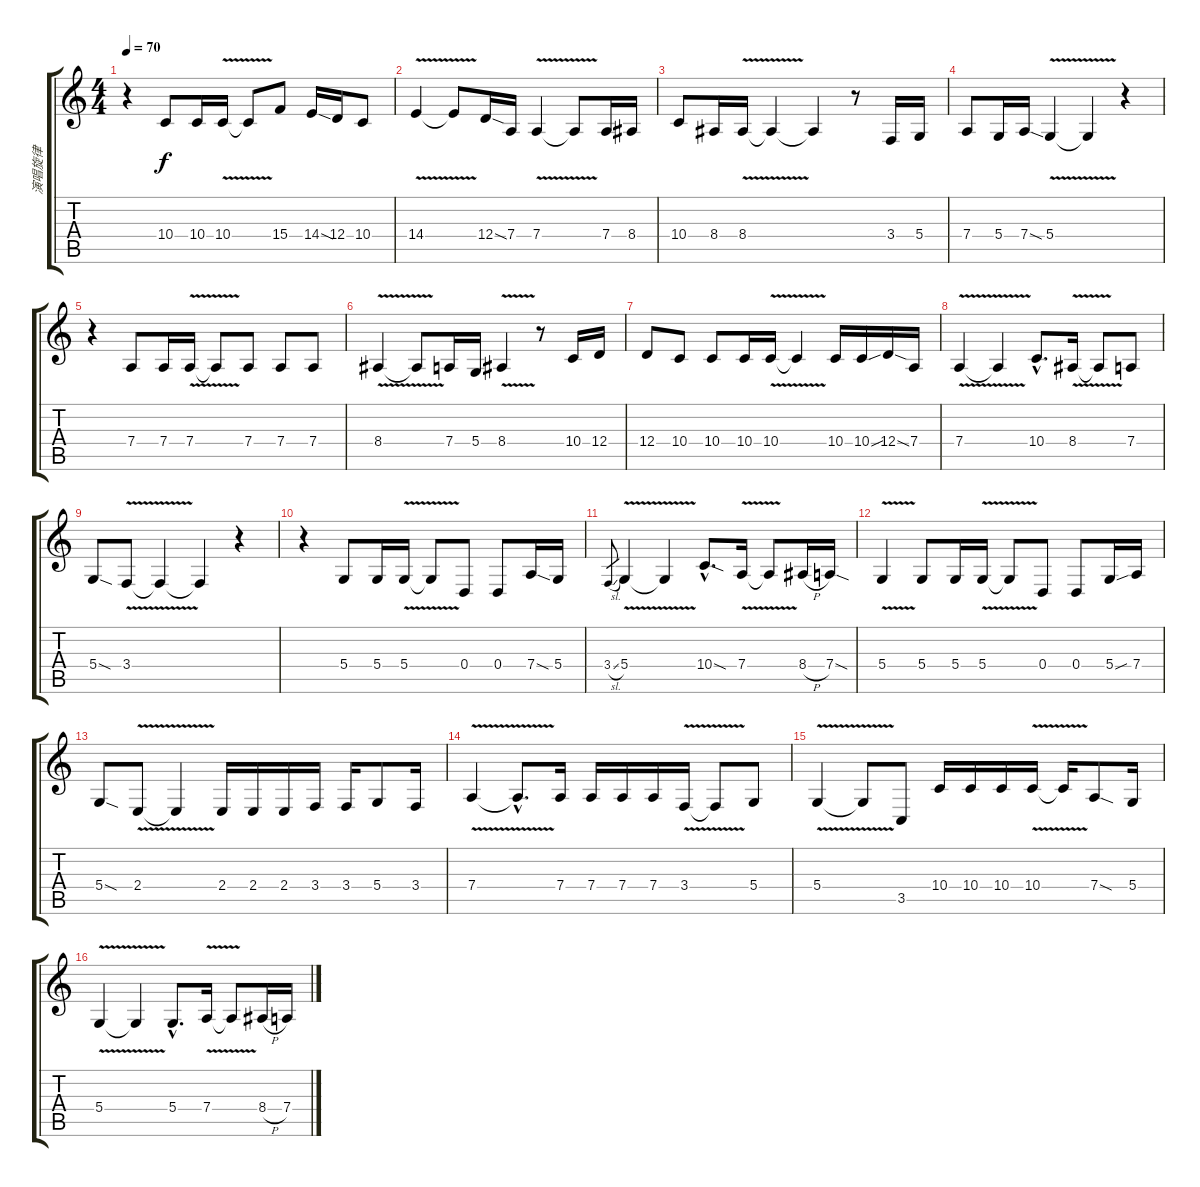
\track ("演唱旋律" "演唱旋律") {instrument sopranosax}
\staff {score tabs}
\tuning (E4 B3 G3 D3 A2 E2) {hide}
\ts (4 4)
\tempo 70
\clef g2
\ks c
r.4{dy f} 10.4.8 10.4.16 10.4{v}.16 10.4{t}.8 15.4.8 14.4{sod}.16 12.4.16 10.4.8 |
14.4{v}.4 14.4{t}.8 12.4{sod}.16 7.4.16 7.4{v}.4 7.4{t}.8 7.4.16 8.4.16 |
10.4.8 8.4.16 8.4{v}.16 8.4{t}.4 8.4{t}.4 r.8 3.4.16 5.4.16 |
7.4.8 5.4.16 7.4{sod}.16 5.4{v}.4 5.4{t}.4 r.4 |
r.4 7.4.8 7.4.16 7.4{v}.16 7.4{t}.8 7.4.8 7.4.8 7.4.8 |
8.4{v}.4 8.4{t}.8 7.4.16 5.4.16 8.4{v}.4 r.8 10.4.16 12.4.16 |
12.4.8 10.4.8 10.4.8 10.4.16 10.4{v}.16 10.4{t}.4 10.4.16 10.4{sou}.16 12.4{sod}.16 7.4.16 |
7.4{v}.4 7.4{t}.4 10.4{hac}.8{d} 8.4{v}.16 8.4{t}.8 7.4.8 |
5.4{sod}.8 3.4{v}.8 3.4{t}.4 3.4{t}.4 r.4 |
r.4 5.4.8 5.4.16 5.4{v}.16 5.4{t}.8 0.4.8 0.4.8 7.4{sod}.16 5.4.16 |
3.4{sl}.8{gr} 5.4{v}.4 5.4{t}.4 10.4{sod hac}.8{d} 7.4{v}.16 7.4{t}.8 8.4{h}.16 7.4{sod}.16 |
5.4{v}.4 5.4.8 5.4.16 5.4{v}.16 5.4{t}.8 0.4.8 0.4.8 5.4{sou}.16 7.4.16 |
5.4{sod}.8 2.4{v}.8 2.4{t}.4 2.4.16 2.4.16 2.4.16 3.4.16 3.4.16 5.4.8 3.4.16 |
7.4{v}.4 7.4{hac t}.8{d} 7.4.16 7.4.16 7.4.16 7.4.16 3.4{v}.16 3.4{t}.8 5.4.8 |
5.4{v}.4 5.4{t}.8 3.5.8 10.4.16 10.4.16 10.4.16 10.4{v}.16 10.4{t}.16 7.4{sod}.8 5.4.16 |
5.4{v}.4 5.4{t}.4 5.4{hac}.8{d} 7.4{v}.16 7.4{t}.8 8.4{h}.16 7.4.16
